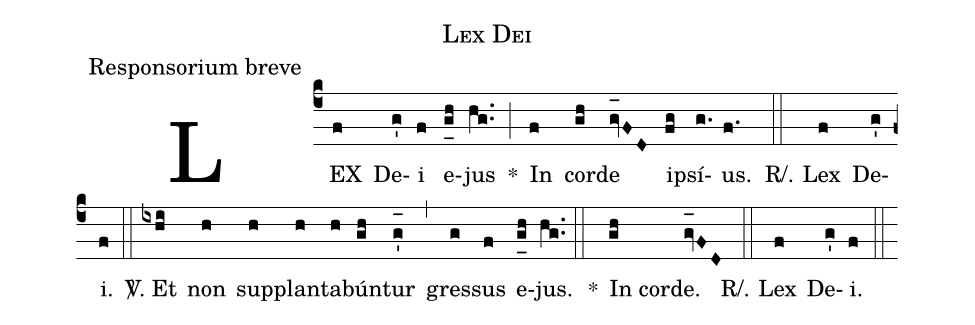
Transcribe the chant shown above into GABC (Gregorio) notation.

name:Lex Dei;
office-part:Responsorium breve;
%%
(c4) LEX(f) De(g')i(f) e(g_[uh:l]h)jus(hg..) *(;) In(f) cor(gh)de(gv_[oh:h]FD) i(fg)psí(g.)us.(f.) (::)
R/. Lex(f) De(g')i.(f) (::)
<sp>V/</sp>. Et(ixhi) non(h) sup(h)plan(h)ta(h)bún(gh)tur(g'_[oh:h]) (,) gres(g)sus(f) e(g_[uh:l]h)jus.(hg..) (::)
*() In cor(gh)de.(gv_[oh:h]FD) (::)
R/. Lex(f) De(g')i.(f) (::)
